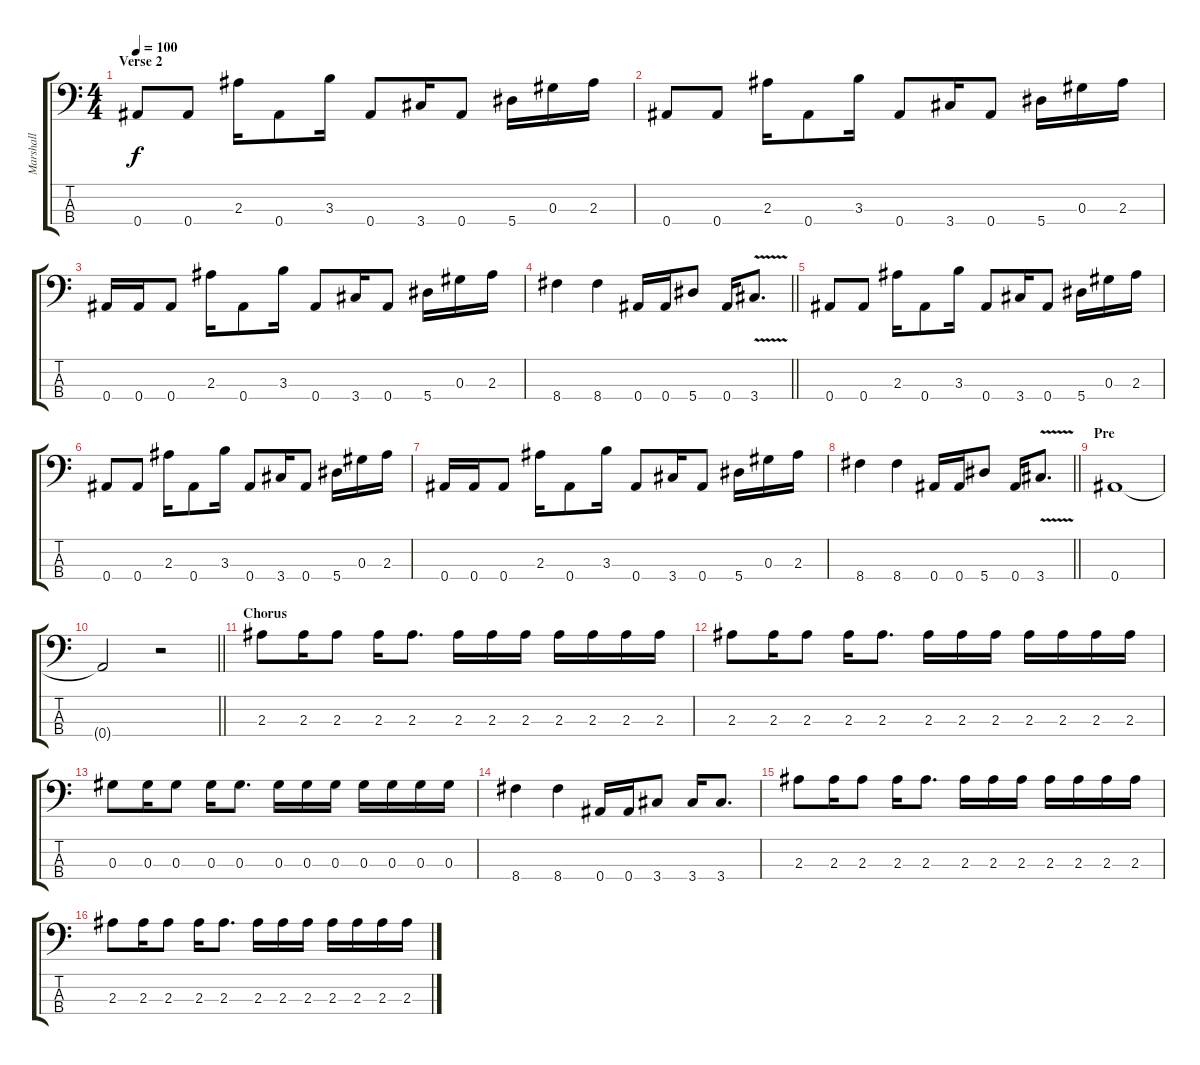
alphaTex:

\track ("Marshall" "Marshall") {instrument electricbasspick}
\staff {score tabs}
\tuning (Gb3 Db2 Ab2 Bb1) {hide}
\ts (4 4)
\section ("" "Verse 2")
\tempo 100
\clef f4
\ks c
0.4.8{dy f} 0.4.8 2.3.16 0.4.8 3.3.16 0.4.8 3.4.16 0.4.8 5.4.16 0.3.16 2.3.16 |
0.4.8 0.4.8 2.3.16 0.4.8 3.3.16 0.4.8 3.4.16 0.4.8 5.4.16 0.3.16 2.3.16 |
0.4.16 0.4.16 0.4.8 2.3.16 0.4.8 3.3.16 0.4.8 3.4.16 0.4.8 5.4.16 0.3.16 2.3.16 |
\barLineRight lightlight
8.4.4 8.4.4 0.4.16 0.4.16 5.4.8 0.4.16 3.4{v}.8{d} |
0.4.8 0.4.8 2.3.16 0.4.8 3.3.16 0.4.8 3.4.16 0.4.8 5.4.16 0.3.16 2.3.16 |
0.4.8 0.4.8 2.3.16 0.4.8 3.3.16 0.4.8 3.4.16 0.4.8 5.4.16 0.3.16 2.3.16 |
0.4.16 0.4.16 0.4.8 2.3.16 0.4.8 3.3.16 0.4.8 3.4.16 0.4.8 5.4.16 0.3.16 2.3.16 |
\barLineRight lightlight
8.4.4 8.4.4 0.4.16 0.4.16 5.4.8 0.4.16 3.4{v}.8{d} |
\section ("" "Pre")
0.4.1 |
\barLineRight lightlight
0.4{t}.2 r.2 |
\section ("" "Chorus")
2.3.8 2.3.16 2.3.8 2.3.16 2.3.8{d} 2.3.16 2.3.16 2.3.16 2.3.16 2.3.16 2.3.16 2.3.16 |
2.3.8 2.3.16 2.3.8 2.3.16 2.3.8{d} 2.3.16 2.3.16 2.3.16 2.3.16 2.3.16 2.3.16 2.3.16 |
0.3.8 0.3.16 0.3.8 0.3.16 0.3.8{d} 0.3.16 0.3.16 0.3.16 0.3.16 0.3.16 0.3.16 0.3.16 |
8.4.4 8.4.4 0.4.16 0.4.16 3.4.8 3.4.16 3.4.8{d} |
2.3.8 2.3.16 2.3.8 2.3.16 2.3.8{d} 2.3.16 2.3.16 2.3.16 2.3.16 2.3.16 2.3.16 2.3.16 |
2.3.8 2.3.16 2.3.8 2.3.16 2.3.8{d} 2.3.16 2.3.16 2.3.16 2.3.16 2.3.16 2.3.16 2.3.16
